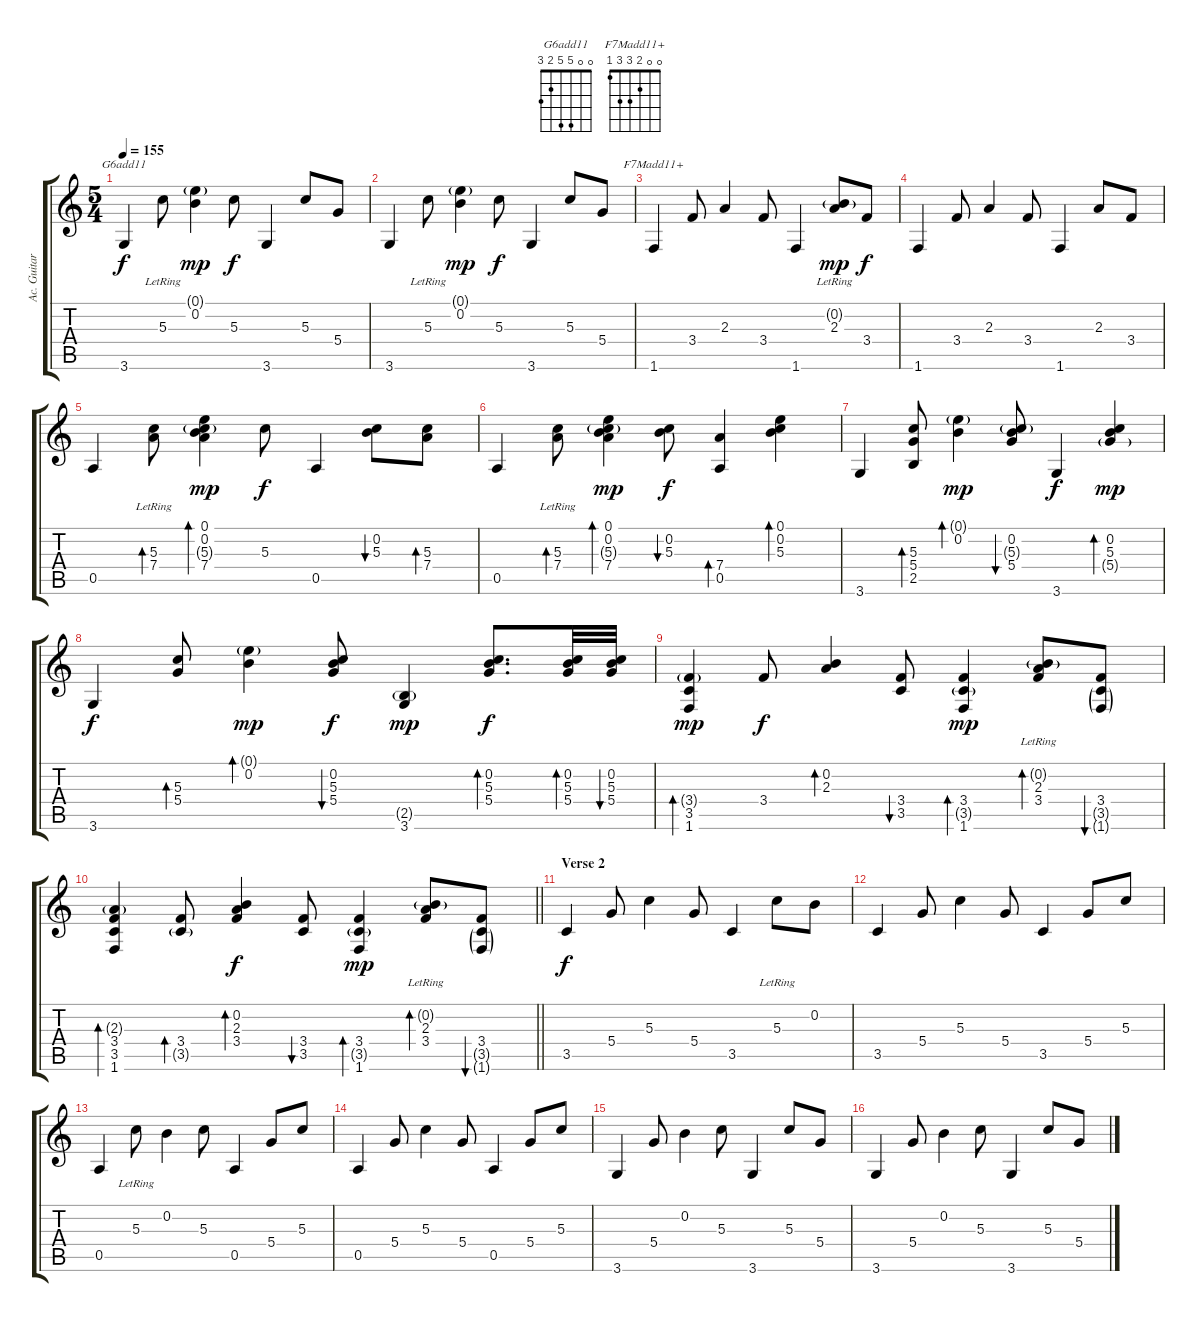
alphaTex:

\track ("Ac. Guitar" "Ac. Guitar") {instrument acousticguitarsteel}
\staff {score tabs}
\tuning (E4 B3 G3 D3 A2 E2) {hide}
\chord ("G6add11" 0 0 5 5 2 3)
\chord ("F7Madd11+" 0 0 2 3 3 1)
\ts (5 4)
\tempo 155
\clef g2
\ks c
3.6.4{ch "G6add11" dy f} 5.3{lr}.8 (0.1{g} 0.2).4{dy mp} 5.3.8{dy f} 3.6.4 5.3.8 5.4.8 |
3.6.4 5.3{lr}.8 (0.1{g} 0.2).4{dy mp} 5.3.8{dy f} 3.6.4 5.3.8 5.4.8 |
1.6.4{ch "F7Madd11+"} 3.4.8 2.3.4 3.4.8 1.6.4 (0.2{g lr} 2.3).8{dy mp} 3.4.8{dy f} |
1.6.4 3.4.8 2.3.4 3.4.8 1.6.4 2.3.8 3.4.8 |
0.5.4 (5.3{lr} 7.4).8{bd 30} (0.1 0.2 5.3{g} 7.4).4{bd 30 dy mp} 5.3.8{dy f} 0.5.4 (0.2 5.3).8{bu 30} (5.3 7.4).8{bd 60} |
0.5.4 (5.3{lr} 7.4).8{bd 30} (0.1 0.2 5.3{g} 7.4).4{bd 30 dy mp} (0.2 5.3).8{bu 30 dy f} (7.4 0.5).4{bd 30} (0.1 0.2 5.3).4{bd 30} |
3.6.4 (5.3 5.4 2.5).8{bd 30} (0.1{g} 0.2).4{bd 30 dy mp} (0.2 5.3{g} 5.4).8{bu 30} 3.6.4{dy f} (0.2 5.3 5.4{g}).4{bd 30 dy mp} |
3.6.4{dy f} (5.3 5.4).8{bd 30} (0.1{g} 0.2).4{bd 30 dy mp} (0.2 5.3 5.4).8{bu 30 dy f} (2.5{g} 3.6).4{dy mp} (0.2 5.3 5.4).8{d bd 30 dy f} (0.2 5.3 5.4).32{bd 30} (0.2 5.3 5.4).32{bu 30} |
(3.4{g} 3.5 1.6).4{bd 30 dy mp} 3.4.8{dy f} (0.2 2.3).4{bd 30} (3.4 3.5).8{bu 30} (3.4 3.5{g} 1.6).4{bd 30 dy mp} (0.2{g lr} 2.3 3.4).8{bd 30} (3.4 3.5{g} 1.6{g}).8{bu 30} |
\barLineRight lightlight
(2.3{g} 3.4 3.5 1.6).4{bd 30} (3.4 3.5{g}).8{bd 30} (0.2 2.3 3.4).4{bd 30 dy f} (3.4 3.5).8{bu 30} (3.4 3.5{g} 1.6).4{bd 30 dy mp} (0.2{g lr} 2.3 3.4).8{bd 30} (3.4 3.5{g} 1.6{g}).8{bu 30} |
\section ("" "Verse 2")
3.5.4{dy f} 5.4.8 5.3.4 5.4.8 3.5.4 5.3{lr}.8 0.2.8 |
3.5.4 5.4.8 5.3.4 5.4.8 3.5.4 5.4.8 5.3.8 |
0.5.4 5.3{lr}.8 0.2.4 5.3.8 0.5.4 5.4.8 5.3.8 |
0.5.4 5.4.8 5.3.4 5.4.8 0.5.4 5.4.8 5.3.8 |
3.6.4 5.4.8 0.2.4 5.3.8 3.6.4 5.3.8 5.4.8 |
3.6.4 5.4.8 0.2.4 5.3.8 3.6.4 5.3.8 5.4.8
